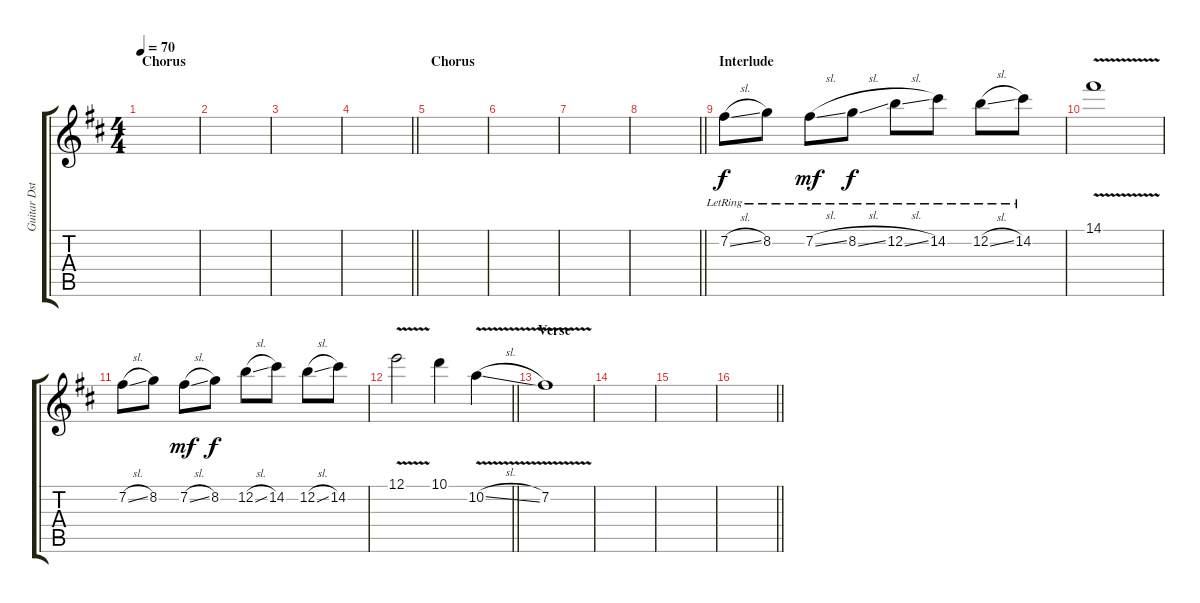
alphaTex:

\track ("Guitar Dst" "Guitar Dst") {instrument overdrivenguitar}
\staff {score tabs}
\tuning (E4 B3 G3 D3 A2 E2) {hide}
\ts (4 4)
\section ("" "Chorus")
\tempo 70
\clef g2
\ks d
|
|
|
\barLineRight lightlight
|
\section ("" "Chorus")
|
|
|
\barLineRight lightlight
|
\section ("" "Interlude")
7.2{sl lr}.8 8.2{lr}.8 7.2{sl lr}.8{dy mf} 8.2{sl lr}.8{dy f} 12.2{sl lr}.8 14.2{lr}.8 12.2{sl lr}.8 14.2{lr}.8 |
14.1{v}.1 |
7.2{sl}.8 8.2.8 7.2{sl}.8{dy mf} 8.2.8{dy f} 12.2{sl}.8 14.2.8 12.2{sl}.8 14.2.8 |
\barLineRight lightlight
12.1{v}.2 10.1.4 10.2{v sl}.4 |
\section ("" "Verse")
7.2{v}.1 |
|
|
\barLineRight lightlight
